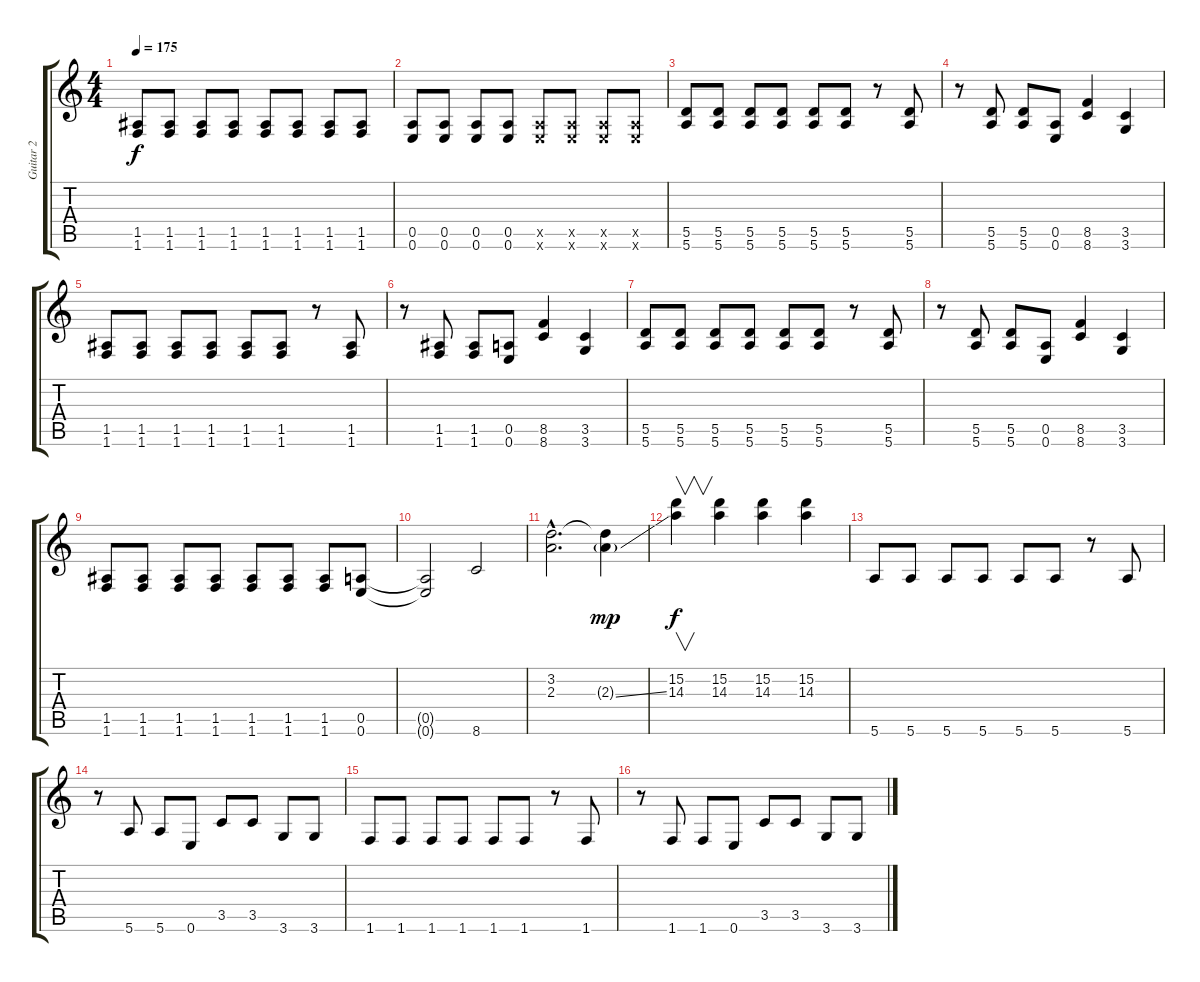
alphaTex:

\track ("Guitar 2" "Guitar 2") {instrument distortionguitar}
\staff {score tabs}
\tuning (E4 B3 G3 D3 A2 E2) {hide}
\ts (4 4)
\tempo 175
\clef g2
\ks c
(1.5 1.6).8{dy f} (1.5 1.6).8 (1.5 1.6).8 (1.5 1.6).8 (1.5 1.6).8 (1.5 1.6).8 (1.5 1.6).8 (1.5 1.6).8 |
(0.5 0.6).8 (0.5 0.6).8 (0.5 0.6).8 (0.5 0.6).8 (0.5{x} 0.6{x}).8 (0.5{x} 0.6{x}).8 (0.5{x} 0.6{x}).8 (0.5{x} 0.6{x}).8 |
(5.5 5.6).8 (5.5 5.6).8 (5.5 5.6).8 (5.5 5.6).8 (5.5 5.6).8 (5.5 5.6).8 r.8 (5.5 5.6).8 |
r.8 (5.5 5.6).8 (5.5 5.6).8 (0.5 0.6).8 (8.5 8.6).4 (3.5 3.6).4 |
(1.5 1.6).8 (1.5 1.6).8 (1.5 1.6).8 (1.5 1.6).8 (1.5 1.6).8 (1.5 1.6).8 r.8 (1.5 1.6).8 |
r.8 (1.5 1.6).8 (1.5 1.6).8 (0.5 0.6).8 (8.5 8.6).4 (3.5 3.6).4 |
(5.5 5.6).8 (5.5 5.6).8 (5.5 5.6).8 (5.5 5.6).8 (5.5 5.6).8 (5.5 5.6).8 r.8 (5.5 5.6).8 |
r.8 (5.5 5.6).8 (5.5 5.6).8 (0.5 0.6).8 (8.5 8.6).4 (3.5 3.6).4 |
(1.5 1.6).8 (1.5 1.6).8 (1.5 1.6).8 (1.5 1.6).8 (1.5 1.6).8 (1.5 1.6).8 (1.5 1.6).8 (0.5 0.6).8 |
(0.5{t} 0.6{t}).2 8.6.2 |
(3.2{hac} 2.3{hac}).2{d} (3.2{t} 2.3{ss g}).4{dy mp} |
(15.2 14.3).4{v dy f} (15.2 14.3).4 (15.2 14.3).4 (15.2 14.3).4 |
5.6.8 5.6.8 5.6.8 5.6.8 5.6.8 5.6.8 r.8 5.6.8 |
r.8 5.6.8 5.6.8 0.6.8 3.5.8 3.5.8 3.6.8 3.6.8 |
1.6.8 1.6.8 1.6.8 1.6.8 1.6.8 1.6.8 r.8 1.6.8 |
r.8 1.6.8 1.6.8 0.6.8 3.5.8 3.5.8 3.6.8 3.6.8
